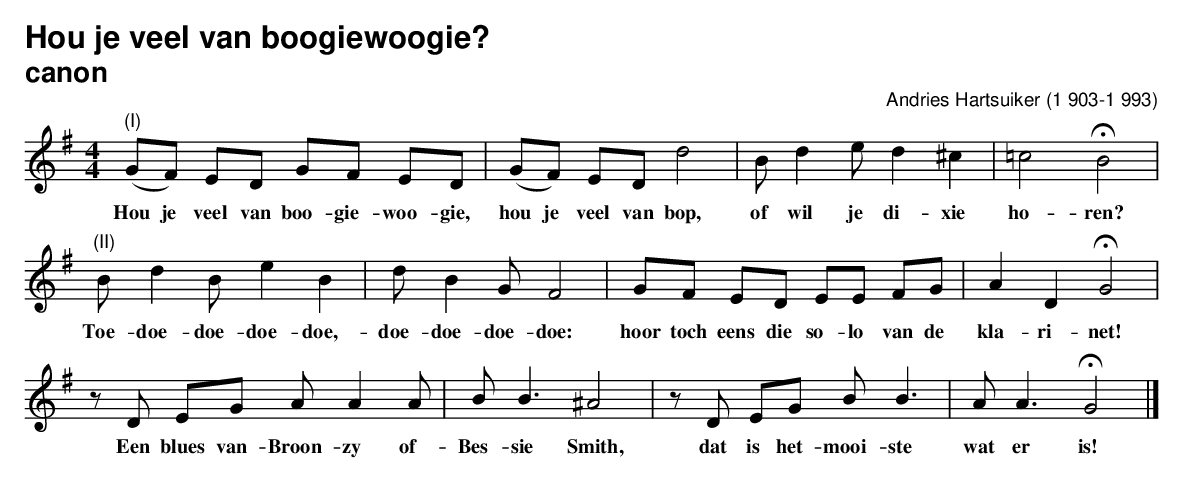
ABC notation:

X:1
T:Hou je veel van boogiewoogie?
T:canon
C:Andries Hartsuiker (1 903-1 993)
L:1/8
M:4/4
K:G
("(I)"GF) ED GF ED | (GF) ED d4 | B d2 e d2 ^c2 | =c4 !fermata!B4 |$ "(II)"B d2 B e2 B2 | d B2 G F4 |
w: Hou je veel van boo- gie- woo- gie,|hou je veel van bop,|of wil je di- xie|ho- ren?|Toe- doe- doe- doe- doe,-|doe- doe- doe- doe:|
GF ED EE FG | A2 D2 !fermata!G4 |$ z D EG A A2 A | B B3 ^A4 | z D EG B B3 | A A3 !fermata!G4 |]
w: hoor toch eens die so- lo van de|kla- ri- net!| Een blues van- Broon- zy of-|Bes- sie Smith,|dat is het- mooi- ste|wat er is!|
